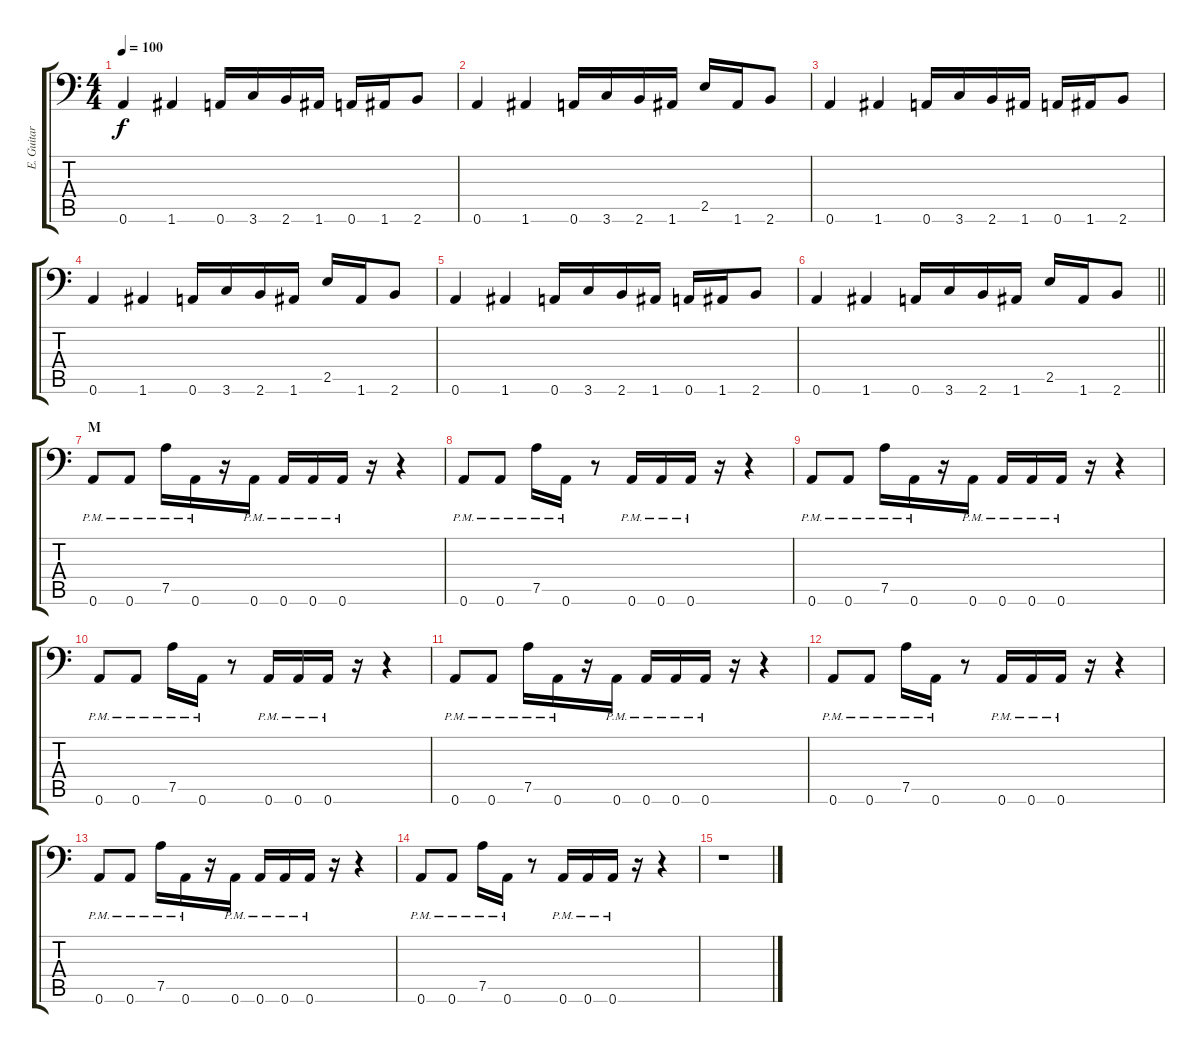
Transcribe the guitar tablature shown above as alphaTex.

\track ("E. Guitar II" "E. Guitar ") {instrument overdrivenguitar}
\staff {score tabs}
\tuning (A3 E3 C3 G2 D2 A1) {hide}
\ts (4 4)
\tempo 100
\clef f4
\ks c
0.6.4{dy f} 1.6.4 0.6.16 3.6.16 2.6.16 1.6.16 0.6.16 1.6.16 2.6.8 |
0.6.4 1.6.4 0.6.16 3.6.16 2.6.16 1.6.16 2.5.16 1.6.16 2.6.8 |
0.6.4 1.6.4 0.6.16 3.6.16 2.6.16 1.6.16 0.6.16 1.6.16 2.6.8 |
0.6.4 1.6.4 0.6.16 3.6.16 2.6.16 1.6.16 2.5.16 1.6.16 2.6.8 |
0.6.4 1.6.4 0.6.16 3.6.16 2.6.16 1.6.16 0.6.16 1.6.16 2.6.8 |
\barLineRight lightlight
0.6.4 1.6.4 0.6.16 3.6.16 2.6.16 1.6.16 2.5.16 1.6.16 2.6.8 |
\section ("" "M")
0.6{pm}.8 0.6{pm}.8 7.5{pm}.16 0.6{pm}.16 r.16 0.6{pm}.16 0.6{pm}.16 0.6{pm}.16 0.6{pm}.16 r.16 r.4 |
0.6{pm}.8 0.6{pm}.8 7.5{pm}.16 0.6{pm}.16 r.8 0.6{pm}.16 0.6{pm}.16 0.6{pm}.16 r.16 r.4 |
0.6{pm}.8 0.6{pm}.8 7.5{pm}.16 0.6{pm}.16 r.16 0.6{pm}.16 0.6{pm}.16 0.6{pm}.16 0.6{pm}.16 r.16 r.4 |
0.6{pm}.8 0.6{pm}.8 7.5{pm}.16 0.6{pm}.16 r.8 0.6{pm}.16 0.6{pm}.16 0.6{pm}.16 r.16 r.4 |
0.6{pm}.8 0.6{pm}.8 7.5{pm}.16 0.6{pm}.16 r.16 0.6{pm}.16 0.6{pm}.16 0.6{pm}.16 0.6{pm}.16 r.16 r.4 |
0.6{pm}.8 0.6{pm}.8 7.5{pm}.16 0.6{pm}.16 r.8 0.6{pm}.16 0.6{pm}.16 0.6{pm}.16 r.16 r.4 |
0.6{pm}.8 0.6{pm}.8 7.5{pm}.16 0.6{pm}.16 r.16 0.6{pm}.16 0.6{pm}.16 0.6{pm}.16 0.6{pm}.16 r.16 r.4 |
0.6{pm}.8 0.6{pm}.8 7.5{pm}.16 0.6{pm}.16 r.8 0.6{pm}.16 0.6{pm}.16 0.6{pm}.16 r.16 r.4 |
r.1
